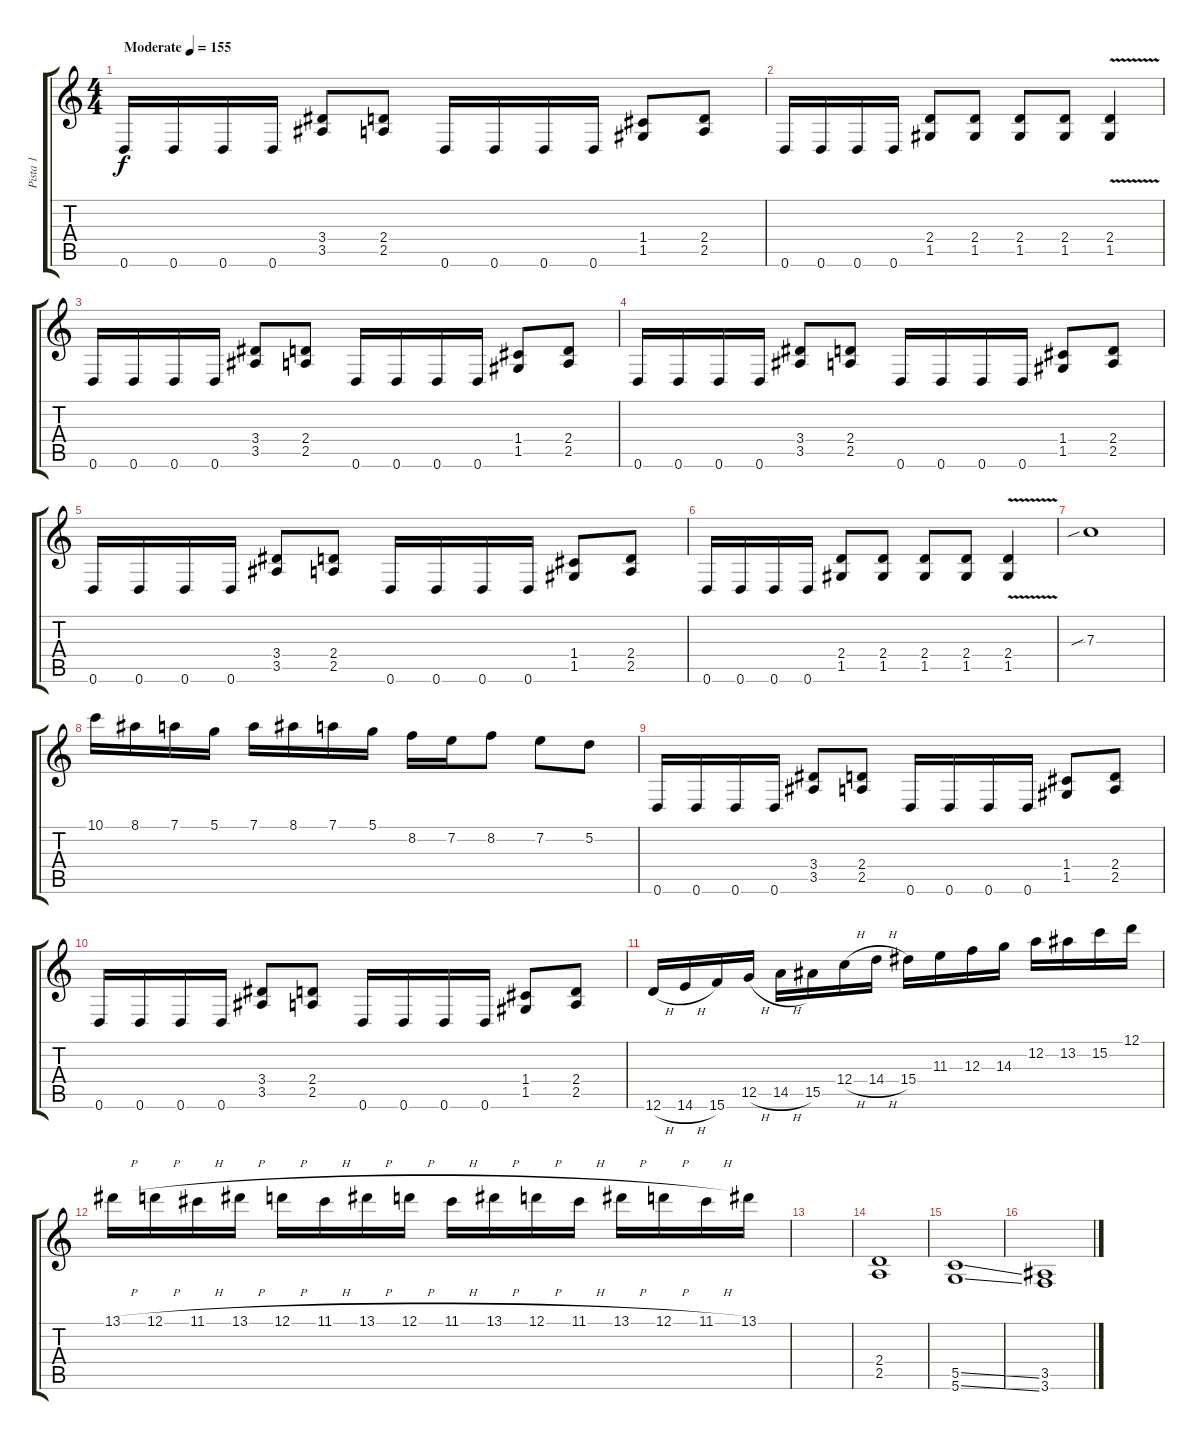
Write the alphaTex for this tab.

\track ("Pista 1" "Pista 1") {instrument distortionguitar}
\staff {score tabs}
\tuning (D4 A3 F3 C3 G2 D2) {hide}
\ts (4 4)
\tempo (155 "Moderate")
\clef g2
\ks c
0.6.16{dy f instrument distortionguitar} 0.6.16 0.6.16 0.6.16 (3.4 3.5).8 (2.4 2.5).8 0.6.16 0.6.16 0.6.16 0.6.16 (1.4 1.5).8 (2.4 2.5).8 |
0.6.16 0.6.16 0.6.16 0.6.16 (2.4 1.5).8 (2.4 1.5).8 (2.4 1.5).8 (2.4 1.5).8 (2.4 1.5{v}).4 |
0.6.16 0.6.16 0.6.16 0.6.16 (3.4 3.5).8 (2.4 2.5).8 0.6.16 0.6.16 0.6.16 0.6.16 (1.4 1.5).8 (2.4 2.5).8 |
0.6.16 0.6.16 0.6.16 0.6.16 (3.4 3.5).8 (2.4 2.5).8 0.6.16 0.6.16 0.6.16 0.6.16 (1.4 1.5).8 (2.4 2.5).8 |
0.6.16 0.6.16 0.6.16 0.6.16 (3.4 3.5).8 (2.4 2.5).8 0.6.16 0.6.16 0.6.16 0.6.16 (1.4 1.5).8 (2.4 2.5).8 |
0.6.16 0.6.16 0.6.16 0.6.16 (2.4 1.5).8 (2.4 1.5).8 (2.4 1.5).8 (2.4 1.5).8 (2.4 1.5{v}).4 |
7.3{sib}.1 |
10.1.16 8.1.16 7.1.16 5.1.16 7.1.16 8.1.16 7.1.16 5.1.16 8.2.16 7.2.16 8.2.8 7.2.8 5.2.8 |
0.6.16 0.6.16 0.6.16 0.6.16 (3.4 3.5).8 (2.4 2.5).8 0.6.16 0.6.16 0.6.16 0.6.16 (1.4 1.5).8 (2.4 2.5).8 |
0.6.16 0.6.16 0.6.16 0.6.16 (3.4 3.5).8 (2.4 2.5).8 0.6.16 0.6.16 0.6.16 0.6.16 (1.4 1.5).8 (2.4 2.5).8 |
12.6{h}.16 14.6{h}.16 15.6.16 12.5{h}.16 14.5{h}.16 15.5.16 12.4{h}.16 14.4{h}.16 15.4.16 11.3.16 12.3.16 14.3.16 12.2.16 13.2.16 15.2.16 12.1.16 |
13.1{h}.16 12.1{h}.16 11.1{h}.16 13.1{h}.16 12.1{h}.16 11.1{h}.16 13.1{h}.16 12.1{h}.16 11.1{h}.16 13.1{h}.16 12.1{h}.16 11.1{h}.16 13.1{h}.16 12.1{h}.16 11.1{h}.16 13.1.16 |
|
(2.4 2.5).1 |
(5.5{ss} 5.6{ss}).1 |
(3.5 3.6).1
